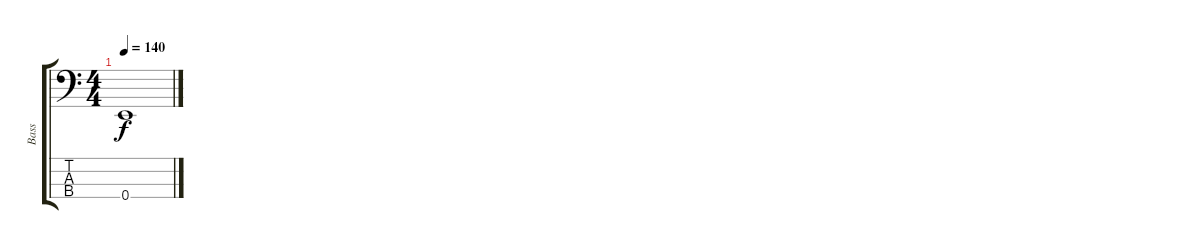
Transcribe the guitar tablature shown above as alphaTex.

\track ("Bass" "Bass") {instrument electricbasspick}
\staff {score tabs}
\tuning (G2 D2 A1 E1) {hide}
\ts (4 4)
\tempo 140
\clef f4
\ks c
0.4.1{dy f}
